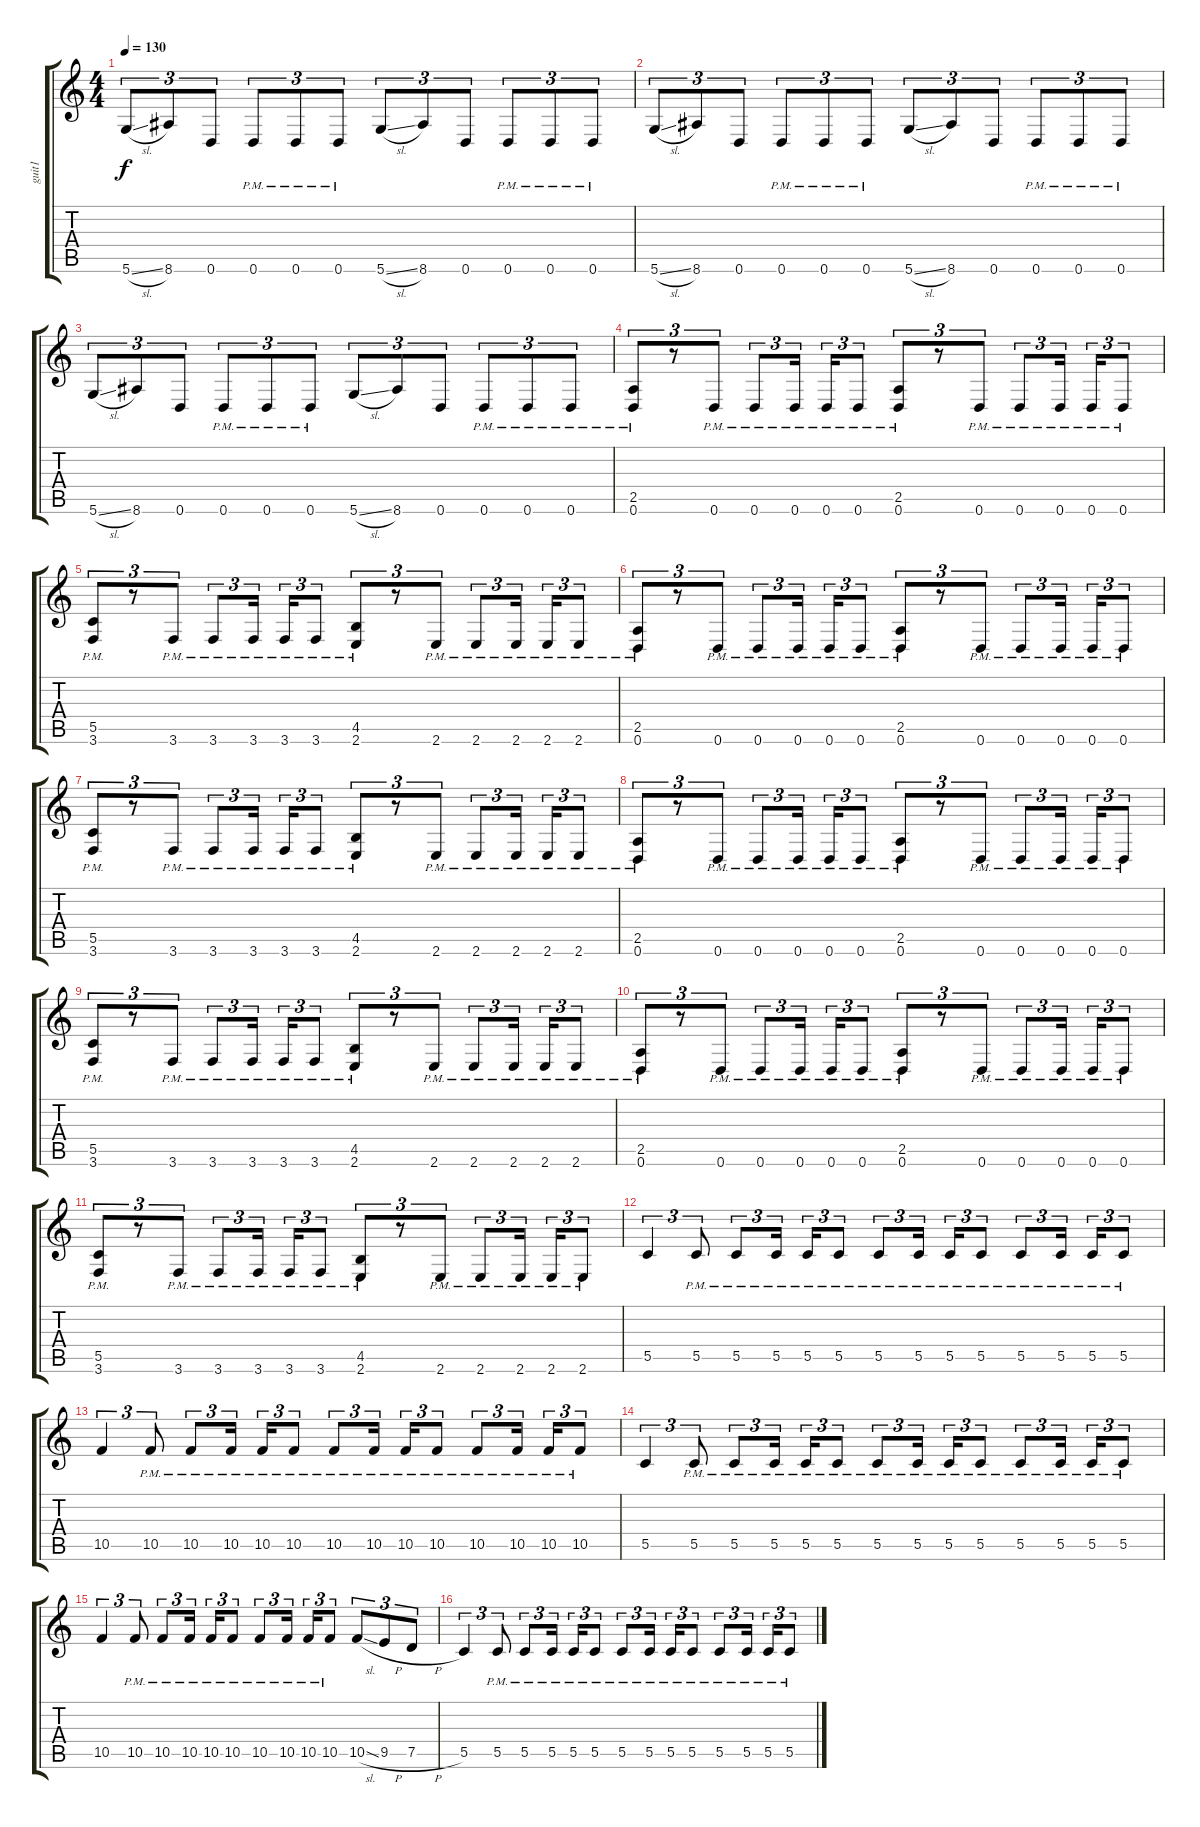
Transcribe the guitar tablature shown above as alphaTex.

\track ("guit1" "guit1") {instrument distortionguitar}
\staff {score tabs}
\tuning (D4 A3 F3 C3 G2 D2) {hide}
\ts (4 4)
\tempo 130
\clef g2
\ks c
5.6{sl}.8{tu (3 2) dy f} 8.6.8{tu (3 2)} 0.6.8{tu (3 2)} 0.6{pm}.8{tu (3 2)} 0.6{pm}.8{tu (3 2)} 0.6{pm}.8{tu (3 2)} 5.6{sl}.8{tu (3 2)} 8.6.8{tu (3 2)} 0.6.8{tu (3 2)} 0.6{pm}.8{tu (3 2)} 0.6{pm}.8{tu (3 2)} 0.6{pm}.8{tu (3 2)} |
5.6{sl}.8{tu (3 2)} 8.6.8{tu (3 2)} 0.6.8{tu (3 2)} 0.6{pm}.8{tu (3 2)} 0.6{pm}.8{tu (3 2)} 0.6{pm}.8{tu (3 2)} 5.6{sl}.8{tu (3 2)} 8.6.8{tu (3 2)} 0.6.8{tu (3 2)} 0.6{pm}.8{tu (3 2)} 0.6{pm}.8{tu (3 2)} 0.6{pm}.8{tu (3 2)} |
5.6{sl}.8{tu (3 2)} 8.6.8{tu (3 2)} 0.6.8{tu (3 2)} 0.6{pm}.8{tu (3 2)} 0.6{pm}.8{tu (3 2)} 0.6{pm}.8{tu (3 2)} 5.6{sl}.8{tu (3 2)} 8.6.8{tu (3 2)} 0.6.8{tu (3 2)} 0.6{pm}.8{tu (3 2)} 0.6{pm}.8{tu (3 2)} 0.6{pm}.8{tu (3 2)} |
(2.5{pm} 0.6{pm}).8{tu (3 2)} r.8{tu (3 2)} 0.6{pm}.8{tu (3 2)} 0.6{pm}.8{tu (3 2)} 0.6{pm}.16{tu (3 2) beam splitsecondary} 0.6{pm}.16{tu (3 2)} 0.6{pm}.8{tu (3 2)} (2.5{pm} 0.6{pm}).8{tu (3 2)} r.8{tu (3 2)} 0.6{pm}.8{tu (3 2)} 0.6{pm}.8{tu (3 2)} 0.6{pm}.16{tu (3 2) beam splitsecondary} 0.6{pm}.16{tu (3 2)} 0.6{pm}.8{tu (3 2)} |
(5.5{pm} 3.6{pm}).8{tu (3 2)} r.8{tu (3 2)} 3.6{pm}.8{tu (3 2)} 3.6{pm}.8{tu (3 2)} 3.6{pm}.16{tu (3 2) beam splitsecondary} 3.6{pm}.16{tu (3 2)} 3.6{pm}.8{tu (3 2)} (4.5{pm} 2.6{pm}).8{tu (3 2)} r.8{tu (3 2)} 2.6{pm}.8{tu (3 2)} 2.6{pm}.8{tu (3 2)} 2.6{pm}.16{tu (3 2) beam splitsecondary} 2.6{pm}.16{tu (3 2)} 2.6{pm}.8{tu (3 2)} |
(2.5{pm} 0.6{pm}).8{tu (3 2)} r.8{tu (3 2)} 0.6{pm}.8{tu (3 2)} 0.6{pm}.8{tu (3 2)} 0.6{pm}.16{tu (3 2) beam splitsecondary} 0.6{pm}.16{tu (3 2)} 0.6{pm}.8{tu (3 2)} (2.5{pm} 0.6{pm}).8{tu (3 2)} r.8{tu (3 2)} 0.6{pm}.8{tu (3 2)} 0.6{pm}.8{tu (3 2)} 0.6{pm}.16{tu (3 2) beam splitsecondary} 0.6{pm}.16{tu (3 2)} 0.6{pm}.8{tu (3 2)} |
(5.5{pm} 3.6{pm}).8{tu (3 2)} r.8{tu (3 2)} 3.6{pm}.8{tu (3 2)} 3.6{pm}.8{tu (3 2)} 3.6{pm}.16{tu (3 2) beam splitsecondary} 3.6{pm}.16{tu (3 2)} 3.6{pm}.8{tu (3 2)} (4.5{pm} 2.6{pm}).8{tu (3 2)} r.8{tu (3 2)} 2.6{pm}.8{tu (3 2)} 2.6{pm}.8{tu (3 2)} 2.6{pm}.16{tu (3 2) beam splitsecondary} 2.6{pm}.16{tu (3 2)} 2.6{pm}.8{tu (3 2)} |
(2.5{pm} 0.6{pm}).8{tu (3 2)} r.8{tu (3 2)} 0.6{pm}.8{tu (3 2)} 0.6{pm}.8{tu (3 2)} 0.6{pm}.16{tu (3 2) beam splitsecondary} 0.6{pm}.16{tu (3 2)} 0.6{pm}.8{tu (3 2)} (2.5{pm} 0.6{pm}).8{tu (3 2)} r.8{tu (3 2)} 0.6{pm}.8{tu (3 2)} 0.6{pm}.8{tu (3 2)} 0.6{pm}.16{tu (3 2) beam splitsecondary} 0.6{pm}.16{tu (3 2)} 0.6{pm}.8{tu (3 2)} |
(5.5{pm} 3.6{pm}).8{tu (3 2)} r.8{tu (3 2)} 3.6{pm}.8{tu (3 2)} 3.6{pm}.8{tu (3 2)} 3.6{pm}.16{tu (3 2) beam splitsecondary} 3.6{pm}.16{tu (3 2)} 3.6{pm}.8{tu (3 2)} (4.5{pm} 2.6{pm}).8{tu (3 2)} r.8{tu (3 2)} 2.6{pm}.8{tu (3 2)} 2.6{pm}.8{tu (3 2)} 2.6{pm}.16{tu (3 2) beam splitsecondary} 2.6{pm}.16{tu (3 2)} 2.6{pm}.8{tu (3 2)} |
(2.5{pm} 0.6{pm}).8{tu (3 2)} r.8{tu (3 2)} 0.6{pm}.8{tu (3 2)} 0.6{pm}.8{tu (3 2)} 0.6{pm}.16{tu (3 2) beam splitsecondary} 0.6{pm}.16{tu (3 2)} 0.6{pm}.8{tu (3 2)} (2.5{pm} 0.6{pm}).8{tu (3 2)} r.8{tu (3 2)} 0.6{pm}.8{tu (3 2)} 0.6{pm}.8{tu (3 2)} 0.6{pm}.16{tu (3 2) beam splitsecondary} 0.6{pm}.16{tu (3 2)} 0.6{pm}.8{tu (3 2)} |
(5.5{pm} 3.6{pm}).8{tu (3 2)} r.8{tu (3 2)} 3.6{pm}.8{tu (3 2)} 3.6{pm}.8{tu (3 2)} 3.6{pm}.16{tu (3 2) beam splitsecondary} 3.6{pm}.16{tu (3 2)} 3.6{pm}.8{tu (3 2)} (4.5{pm} 2.6{pm}).8{tu (3 2)} r.8{tu (3 2)} 2.6{pm}.8{tu (3 2)} 2.6{pm}.8{tu (3 2)} 2.6{pm}.16{tu (3 2) beam splitsecondary} 2.6{pm}.16{tu (3 2)} 2.6{pm}.8{tu (3 2)} |
5.5.4{tu (3 2)} 5.5{pm}.8{tu (3 2)} 5.5{pm}.8{tu (3 2)} 5.5{pm}.16{tu (3 2) beam splitsecondary} 5.5{pm}.16{tu (3 2)} 5.5{pm}.8{tu (3 2)} 5.5{pm}.8{tu (3 2)} 5.5{pm}.16{tu (3 2) beam splitsecondary} 5.5{pm}.16{tu (3 2)} 5.5{pm}.8{tu (3 2)} 5.5{pm}.8{tu (3 2)} 5.5{pm}.16{tu (3 2) beam splitsecondary} 5.5{pm}.16{tu (3 2)} 5.5{pm}.8{tu (3 2)} |
10.5.4{tu (3 2)} 10.5{pm}.8{tu (3 2)} 10.5{pm}.8{tu (3 2)} 10.5{pm}.16{tu (3 2) beam splitsecondary} 10.5{pm}.16{tu (3 2)} 10.5{pm}.8{tu (3 2)} 10.5{pm}.8{tu (3 2)} 10.5{pm}.16{tu (3 2) beam splitsecondary} 10.5{pm}.16{tu (3 2)} 10.5{pm}.8{tu (3 2)} 10.5{pm}.8{tu (3 2)} 10.5{pm}.16{tu (3 2) beam splitsecondary} 10.5{pm}.16{tu (3 2)} 10.5{pm}.8{tu (3 2)} |
5.5.4{tu (3 2)} 5.5{pm}.8{tu (3 2)} 5.5{pm}.8{tu (3 2)} 5.5{pm}.16{tu (3 2) beam splitsecondary} 5.5{pm}.16{tu (3 2)} 5.5{pm}.8{tu (3 2)} 5.5{pm}.8{tu (3 2)} 5.5{pm}.16{tu (3 2) beam splitsecondary} 5.5{pm}.16{tu (3 2)} 5.5{pm}.8{tu (3 2)} 5.5{pm}.8{tu (3 2)} 5.5{pm}.16{tu (3 2) beam splitsecondary} 5.5{pm}.16{tu (3 2)} 5.5{pm}.8{tu (3 2)} |
10.5.4{tu (3 2)} 10.5{pm}.8{tu (3 2)} 10.5{pm}.8{tu (3 2)} 10.5{pm}.16{tu (3 2) beam splitsecondary} 10.5{pm}.16{tu (3 2)} 10.5{pm}.8{tu (3 2)} 10.5{pm}.8{tu (3 2)} 10.5{pm}.16{tu (3 2) beam splitsecondary} 10.5{pm}.16{tu (3 2)} 10.5{pm}.8{tu (3 2)} 10.5{sl}.8{tu (3 2)} 9.5{h}.8{tu (3 2)} 7.5{h}.8{tu (3 2)} |
5.5.4{tu (3 2)} 5.5{pm}.8{tu (3 2)} 5.5{pm}.8{tu (3 2)} 5.5{pm}.16{tu (3 2) beam splitsecondary} 5.5{pm}.16{tu (3 2)} 5.5{pm}.8{tu (3 2)} 5.5{pm}.8{tu (3 2)} 5.5{pm}.16{tu (3 2) beam splitsecondary} 5.5{pm}.16{tu (3 2)} 5.5{pm}.8{tu (3 2)} 5.5{pm}.8{tu (3 2)} 5.5{pm}.16{tu (3 2) beam splitsecondary} 5.5{pm}.16{tu (3 2)} 5.5{pm}.8{tu (3 2)}
